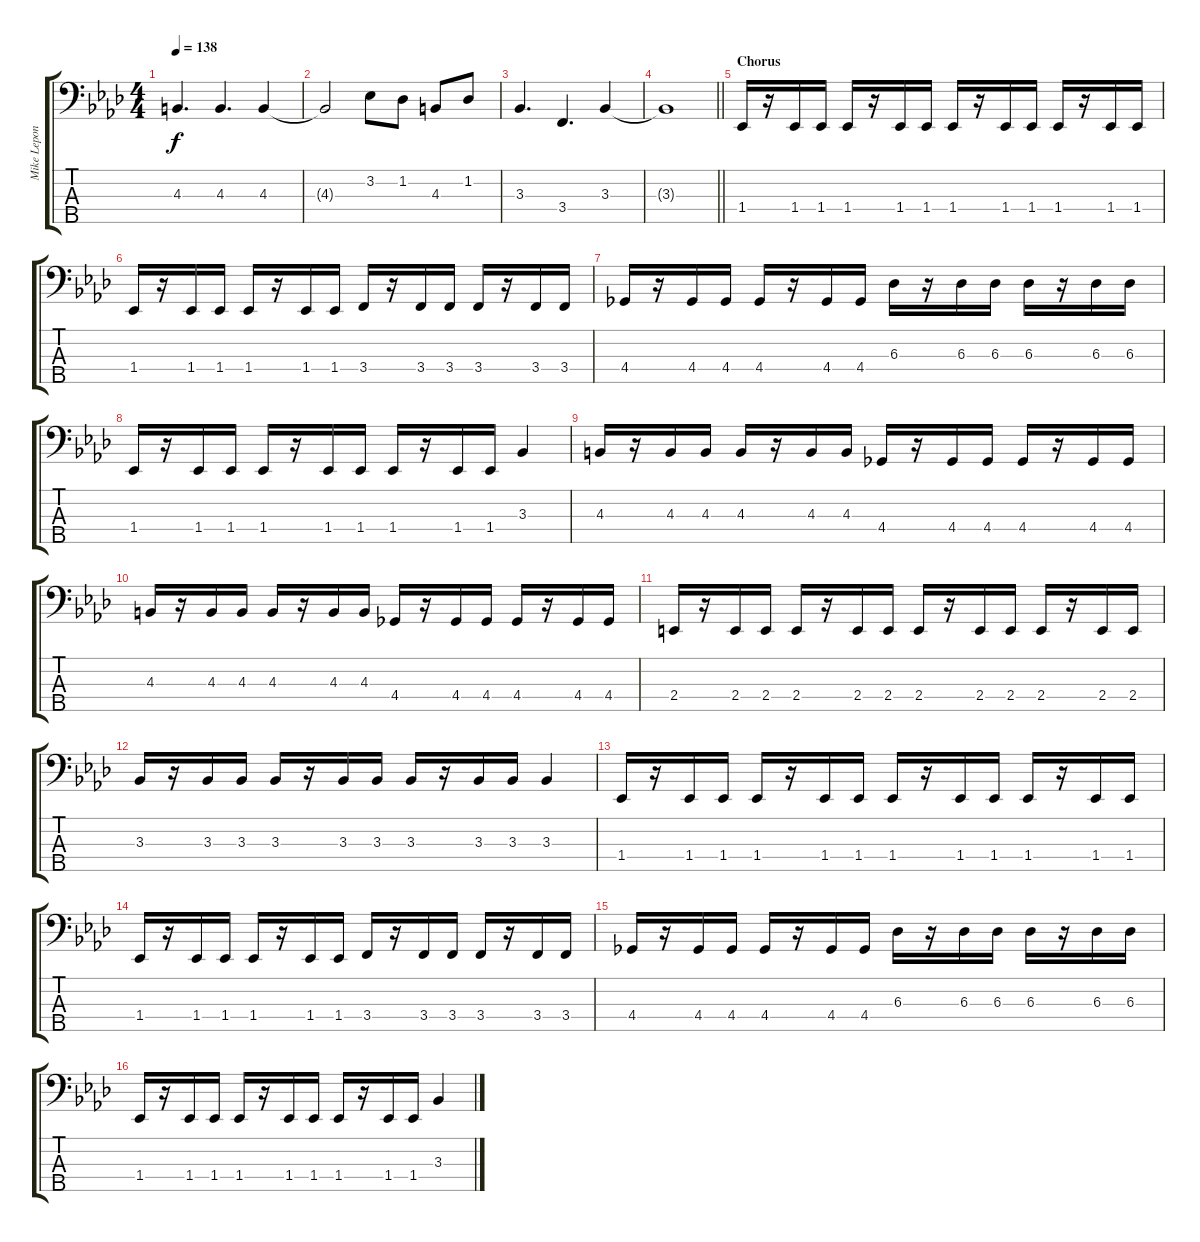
\track ("Mike Lepond (bass)" "Mike Lepon") {instrument electricbassfinger}
\staff {score tabs}
\tuning (F2 C2 G1 D1 A0) {hide}
\ts (4 4)
\tempo 138
\clef f4
\ks fminor
4.3.4{d dy f} 4.3.4{d} 4.3.4 |
4.3{t}.2 3.2.8 1.2.8 4.3.8 1.2.8 |
3.3.4{d} 3.4.4{d} 3.3.4 |
\barLineRight lightlight
3.3{t}.1 |
\section ("" "Chorus")
1.4.16 r.16 1.4.16 1.4.16 1.4.16 r.16 1.4.16 1.4.16 1.4.16 r.16 1.4.16 1.4.16 1.4.16 r.16 1.4.16 1.4.16 |
1.4.16 r.16 1.4.16 1.4.16 1.4.16 r.16 1.4.16 1.4.16 3.4.16 r.16 3.4.16 3.4.16 3.4.16 r.16 3.4.16 3.4.16 |
4.4.16 r.16 4.4.16 4.4.16 4.4.16 r.16 4.4.16 4.4.16 6.3.16 r.16 6.3.16 6.3.16 6.3.16 r.16 6.3.16 6.3.16 |
1.4.16 r.16 1.4.16 1.4.16 1.4.16 r.16 1.4.16 1.4.16 1.4.16 r.16 1.4.16 1.4.16 3.3.4 |
4.3.16 r.16 4.3.16 4.3.16 4.3.16 r.16 4.3.16 4.3.16 4.4.16 r.16 4.4.16 4.4.16 4.4.16 r.16 4.4.16 4.4.16 |
4.3.16 r.16 4.3.16 4.3.16 4.3.16 r.16 4.3.16 4.3.16 4.4.16 r.16 4.4.16 4.4.16 4.4.16 r.16 4.4.16 4.4.16 |
2.4.16 r.16 2.4.16 2.4.16 2.4.16 r.16 2.4.16 2.4.16 2.4.16 r.16 2.4.16 2.4.16 2.4.16 r.16 2.4.16 2.4.16 |
3.3.16 r.16 3.3.16 3.3.16 3.3.16 r.16 3.3.16 3.3.16 3.3.16 r.16 3.3.16 3.3.16 3.3.4 |
1.4.16 r.16 1.4.16 1.4.16 1.4.16 r.16 1.4.16 1.4.16 1.4.16 r.16 1.4.16 1.4.16 1.4.16 r.16 1.4.16 1.4.16 |
1.4.16 r.16 1.4.16 1.4.16 1.4.16 r.16 1.4.16 1.4.16 3.4.16 r.16 3.4.16 3.4.16 3.4.16 r.16 3.4.16 3.4.16 |
4.4.16 r.16 4.4.16 4.4.16 4.4.16 r.16 4.4.16 4.4.16 6.3.16 r.16 6.3.16 6.3.16 6.3.16 r.16 6.3.16 6.3.16 |
1.4.16 r.16 1.4.16 1.4.16 1.4.16 r.16 1.4.16 1.4.16 1.4.16 r.16 1.4.16 1.4.16 3.3.4
